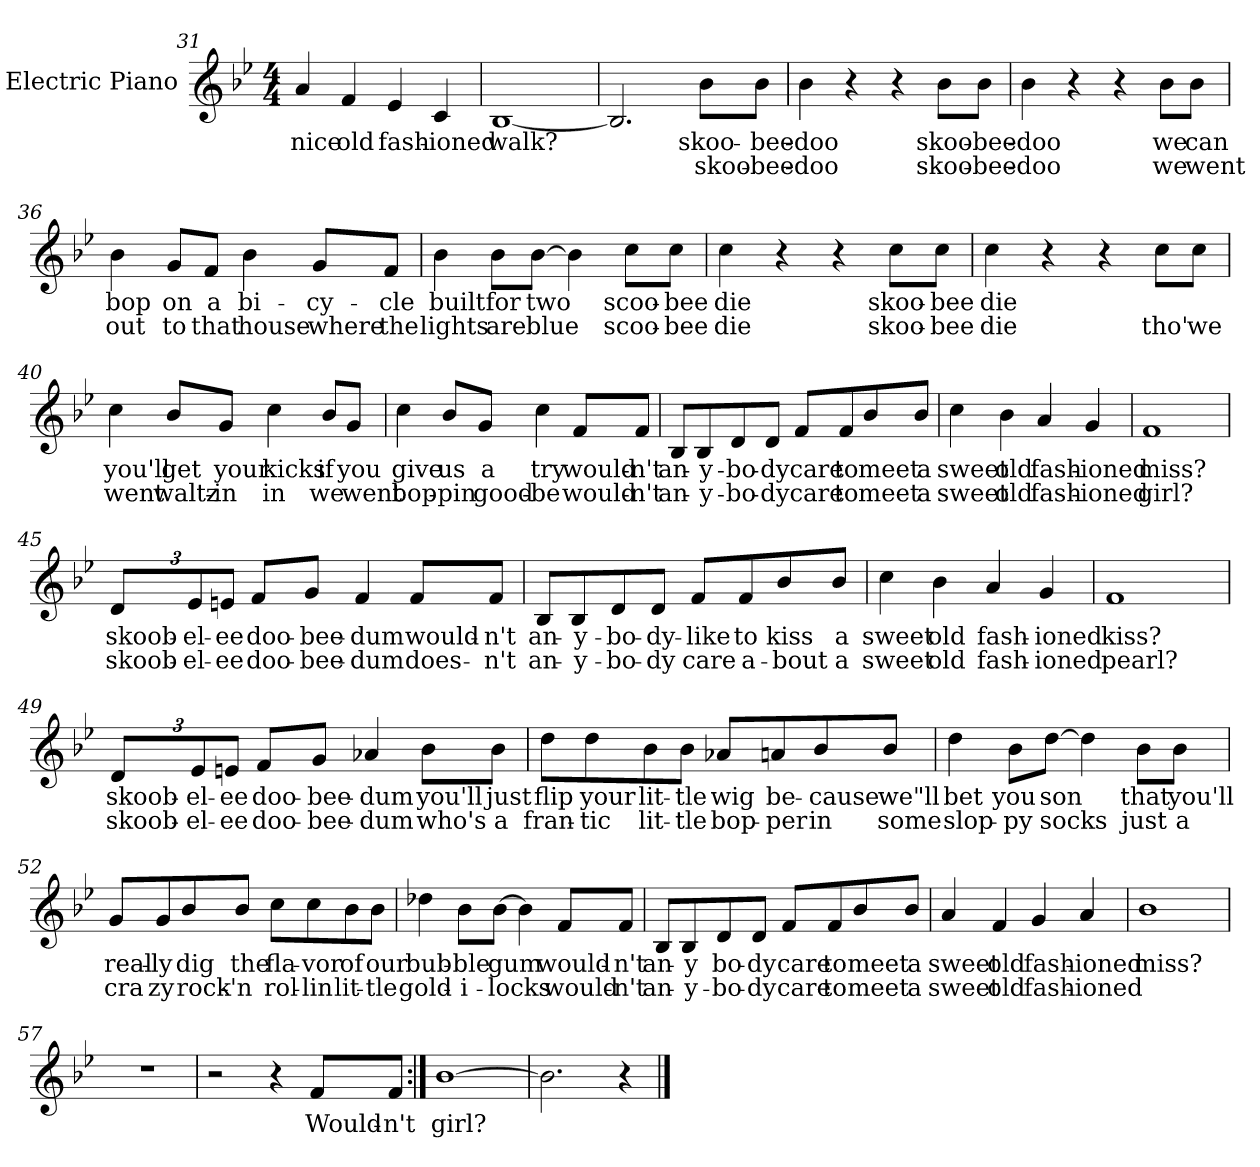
**kern	**text	**text
*part1	*part1	*part1
*staff1	*staff1	*staff1
*I"Electric Piano	*	*
*I'E.Pno	*	*
!!LO:PB:g=z
*clefG2	*	*
*k[b-e-]	*	*
*B-:	*	*
*M4/4	*	*
=31	=31	=31
4a/	nice	.
4f/	old	.
4e-/	fash-	.
4c/	-ioned	.
=32	=32	=32
[1B-	walk?	.
=33	=33	=33
2.B-/]	.	.
8b-\L	skoo-	skoo-
8b-\J	-bee-	-bee-
=34	=34	=34
4b-\	-doo	-doo
4r	.	.
4r	.	.
8b-\L	skoo-	skoo-
8b-\J	-bee-	-bee-
=35	=35	=35
4b-\	-doo	-doo
4r	.	.
4r	.	.
8b-\L	we	we
8b-\J	can	went
=36	=36	=36
4b-\	bop	out
8g/L	on	to
8f/J	a	that
4b-\	bi-	house
8g/L	-cy-	where
8f/J	-cle	the
!!LO:LB:g=z
=37	=37	=37
4b-\	built	lights
8b-\L	for	are
[8b-\J	two	blue
4b-\]	.	.
8cc\L	scoo-	scoo-
8cc\J	-bee	-bee
=38	=38	=38
4cc\	die	die
4r	.	.
4r	.	.
8cc\L	skoo-	skoo-
8cc\J	-bee	-bee
=39	=39	=39
4cc\	die	die
4r	.	.
4r	.	.
8cc\L	.	tho'
8cc\J	.	we
=40	=40	=40
4cc\	you'll	went
8b-/L	get	waltz-
8g/J	your	-in
4cc\	kicks	in
8b-/L	if	we
8g/J	you	went
!!LO:LB:g=z
=41	=41	=41
4cc\	give	bop-
8b-/L	us	-pin
8g/J	a	good-
4cc\	try	-be
8f/L	would-	would-
8f/J	-n't	-n't
=42	=42	=42
8B-/L	an-	an-
8B-/	-y-	y-
8d/	-bo-	-bo-
8d/J	-dy	-dy
8f/L	care	care
8f/	to	to
8b-/	meet	meet
8b-/J	a	a
=43	=43	=43
4cc\	sweet	sweet
4b-\	old	old
4a/	fash-	fash-
4g/	-ioned	-ioned
=44	=44	=44
1f	miss?	girl?
!!LO:LB:g=z
=45	=45	=45
*Xbrackettup	*	*
12d/L	skoob-	skoob-
12e-/	-el-	-el-
12en/J	-ee	-ee
8f/L	doo-	doo-
8g/J	-bee-	-bee-
4f/	-dum	-dum
8f/L	would-	does-
8f/J	-n't	-n't
=46	=46	=46
8B-/L	an-	an-
8B-/	y-	-y-
8d/	-bo-	-bo-
8d/J	-dy-	-dy
8f/L	-like	care
8f/	to	a-
8b-/	kiss	-bout
8b-/J	a	a
=47	=47	=47
4cc\	sweet	sweet
4b-\	old	old
4a/	fash-	fash-
4g/	-ioned	-ioned
=48	=48	=48
1f	kiss?	pearl?
!!LO:LB:g=z
=49	=49	=49
12d/L	skoob-	skoob-
12e-/	-el-	-el-
12en/J	-ee	-ee
8f/L	doo-	doo-
8g/J	-bee-	-bee-
4a-X/	-dum	-dum
8b-\L	you'll	who's
8b-\J	just	a
=50	=50	=50
8dd\L	flip	fran-
8dd\	your	-tic
8b-\	lit-	lit-
8b-\J	-tle	-tle
8a-X/L	wig	bop-
8an/	be-	-per
8b-/	-cause	in
8b-/J	we"ll	some
!!LO:LB:g=z
=51	=51	=51
4dd\	bet	slop-
8b-\L	you	-py
[8dd\J	son	socks
4dd\]	.	.
8b-\L	that	just
8b-\J	you'll	a
=52	=52	=52
8g/L	real-	cra
8g/	-ly	zy
8b-/	dig	rock-
8b-/J	the	-'n
8cc\L	fla-	rol-
8cc\	-vor	-lin
8b-\	of	lit-
8b-\J	our	-tle
=53	=53	=53
4dd-X\	bub-	gold-
8b-\L	-ble	-i-
[8b-\J	gum	-locks
4b-\]	.	.
8f/L	would-	would-
8f/J	-n't	-n't
!!LO:LB:g=z
=54	=54	=54
8B-/L	an-	an-
8B-/	y	-y-
8d/	bo-	-bo-
8d/J	-dy	-dy
8f/L	care	care
8f/	to	to
8b-/	meet	meet
8b-/J	a	a
=55	=55	=55
4a/	sweet	sweet
4f/	old	old
4g/	fash-	fash-
4a/	-ioned	-ioned
=56	=56	=56
1b-	miss?	.
=57	=57	=57
1r	.	.
=58	=58	=58
2r	.	.
4r	.	.
8f/L	Would-	.
8f/J	-n't	.
=59:|!	=59:|!	=59:|!
[1b-	girl?	.
=60	=60	=60
2.b-\]	.	.
4r	.	.
==	==	==
*-	*-	*-
